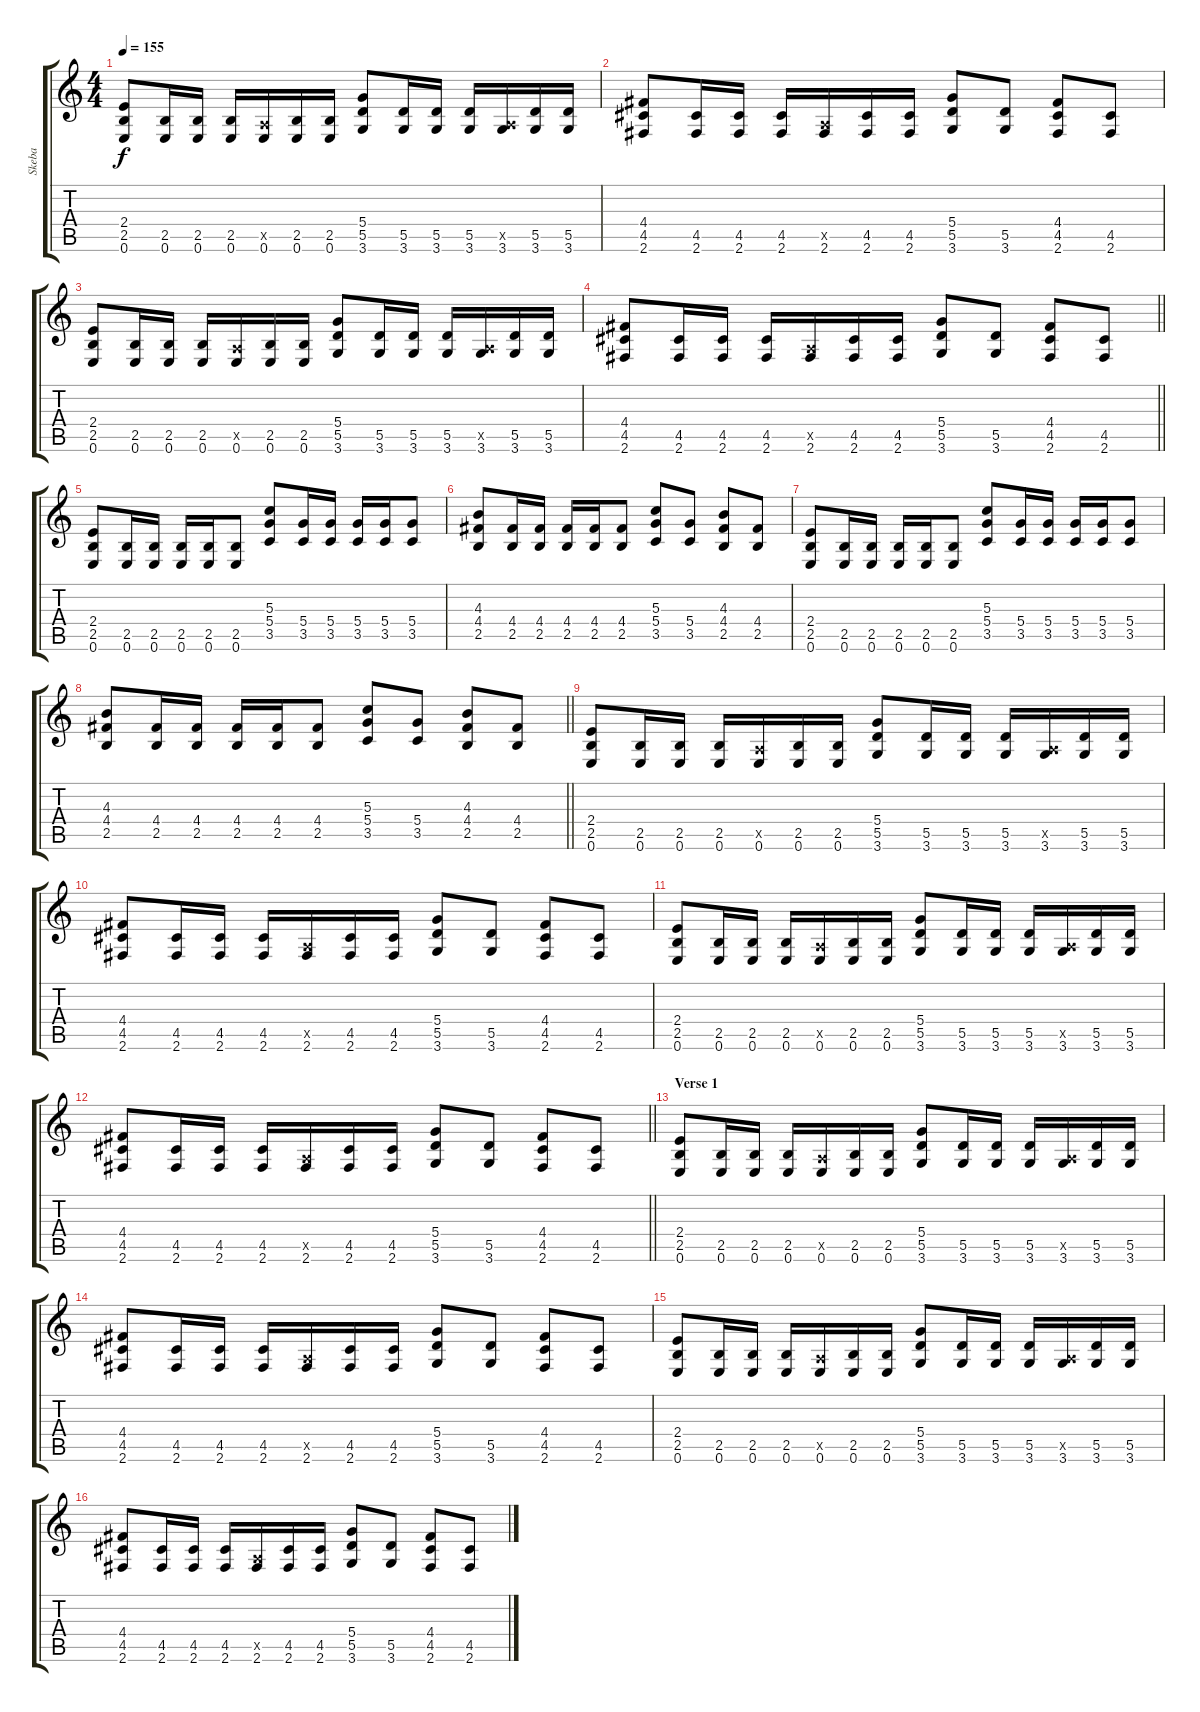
\track ("Skeba" "Skeba") {instrument overdrivenguitar}
\staff {score tabs}
\tuning (E4 B3 G3 D3 A2 E2) {hide}
\ts (4 4)
\tempo 155
\clef g2
\ks c
(2.4 2.5 0.6).8{dy f} (2.5 0.6).16 (2.5 0.6).16 (2.5 0.6).16 (0.5{x} 0.6).16 (2.5 0.6).16 (2.5 0.6).16 (5.4 5.5 3.6).8 (5.5 3.6).16 (5.5 3.6).16 (5.5 3.6).16 (0.5{x} 3.6).16 (5.5 3.6).16 (5.5 3.6).16 |
(4.4 4.5 2.6).8 (4.5 2.6).16 (4.5 2.6).16 (4.5 2.6).16 (0.5{x} 2.6).16 (4.5 2.6).16 (4.5 2.6).16 (5.4 5.5 3.6).8 (5.5 3.6).8 (4.4 4.5 2.6).8 (4.5 2.6).8 |
(2.4 2.5 0.6).8 (2.5 0.6).16 (2.5 0.6).16 (2.5 0.6).16 (0.5{x} 0.6).16 (2.5 0.6).16 (2.5 0.6).16 (5.4 5.5 3.6).8 (5.5 3.6).16 (5.5 3.6).16 (5.5 3.6).16 (0.5{x} 3.6).16 (5.5 3.6).16 (5.5 3.6).16 |
\barLineRight lightlight
(4.4 4.5 2.6).8 (4.5 2.6).16 (4.5 2.6).16 (4.5 2.6).16 (0.5{x} 2.6).16 (4.5 2.6).16 (4.5 2.6).16 (5.4 5.5 3.6).8 (5.5 3.6).8 (4.4 4.5 2.6).8 (4.5 2.6).8 |
(2.4 2.5 0.6).8 (2.5 0.6).16 (2.5 0.6).16 (2.5 0.6).16 (2.5 0.6).16 (2.5 0.6).8 (5.3 5.4 3.5).8 (5.4 3.5).16 (5.4 3.5).16 (5.4 3.5).16 (5.4 3.5).16 (5.4 3.5).8 |
(4.3 4.4 2.5).8 (4.4 2.5).16 (4.4 2.5).16 (4.4 2.5).16 (4.4 2.5).16 (4.4 2.5).8 (5.3 5.4 3.5).8 (5.4 3.5).8 (4.3 4.4 2.5).8 (4.4 2.5).8 |
(2.4 2.5 0.6).8 (2.5 0.6).16 (2.5 0.6).16 (2.5 0.6).16 (2.5 0.6).16 (2.5 0.6).8 (5.3 5.4 3.5).8 (5.4 3.5).16 (5.4 3.5).16 (5.4 3.5).16 (5.4 3.5).16 (5.4 3.5).8 |
\barLineRight lightlight
(4.3 4.4 2.5).8 (4.4 2.5).16 (4.4 2.5).16 (4.4 2.5).16 (4.4 2.5).16 (4.4 2.5).8 (5.3 5.4 3.5).8 (5.4 3.5).8 (4.3 4.4 2.5).8 (4.4 2.5).8 |
(2.4 2.5 0.6).8 (2.5 0.6).16 (2.5 0.6).16 (2.5 0.6).16 (0.5{x} 0.6).16 (2.5 0.6).16 (2.5 0.6).16 (5.4 5.5 3.6).8 (5.5 3.6).16 (5.5 3.6).16 (5.5 3.6).16 (0.5{x} 3.6).16 (5.5 3.6).16 (5.5 3.6).16 |
(4.4 4.5 2.6).8 (4.5 2.6).16 (4.5 2.6).16 (4.5 2.6).16 (0.5{x} 2.6).16 (4.5 2.6).16 (4.5 2.6).16 (5.4 5.5 3.6).8 (5.5 3.6).8 (4.4 4.5 2.6).8 (4.5 2.6).8 |
(2.4 2.5 0.6).8 (2.5 0.6).16 (2.5 0.6).16 (2.5 0.6).16 (0.5{x} 0.6).16 (2.5 0.6).16 (2.5 0.6).16 (5.4 5.5 3.6).8 (5.5 3.6).16 (5.5 3.6).16 (5.5 3.6).16 (0.5{x} 3.6).16 (5.5 3.6).16 (5.5 3.6).16 |
\barLineRight lightlight
(4.4 4.5 2.6).8 (4.5 2.6).16 (4.5 2.6).16 (4.5 2.6).16 (0.5{x} 2.6).16 (4.5 2.6).16 (4.5 2.6).16 (5.4 5.5 3.6).8 (5.5 3.6).8 (4.4 4.5 2.6).8 (4.5 2.6).8 |
\section ("" "Verse 1")
(2.4 2.5 0.6).8 (2.5 0.6).16 (2.5 0.6).16 (2.5 0.6).16 (0.5{x} 0.6).16 (2.5 0.6).16 (2.5 0.6).16 (5.4 5.5 3.6).8 (5.5 3.6).16 (5.5 3.6).16 (5.5 3.6).16 (0.5{x} 3.6).16 (5.5 3.6).16 (5.5 3.6).16 |
(4.4 4.5 2.6).8 (4.5 2.6).16 (4.5 2.6).16 (4.5 2.6).16 (0.5{x} 2.6).16 (4.5 2.6).16 (4.5 2.6).16 (5.4 5.5 3.6).8 (5.5 3.6).8 (4.4 4.5 2.6).8 (4.5 2.6).8 |
(2.4 2.5 0.6).8 (2.5 0.6).16 (2.5 0.6).16 (2.5 0.6).16 (0.5{x} 0.6).16 (2.5 0.6).16 (2.5 0.6).16 (5.4 5.5 3.6).8 (5.5 3.6).16 (5.5 3.6).16 (5.5 3.6).16 (0.5{x} 3.6).16 (5.5 3.6).16 (5.5 3.6).16 |
(4.4 4.5 2.6).8 (4.5 2.6).16 (4.5 2.6).16 (4.5 2.6).16 (0.5{x} 2.6).16 (4.5 2.6).16 (4.5 2.6).16 (5.4 5.5 3.6).8 (5.5 3.6).8 (4.4 4.5 2.6).8 (4.5 2.6).8
